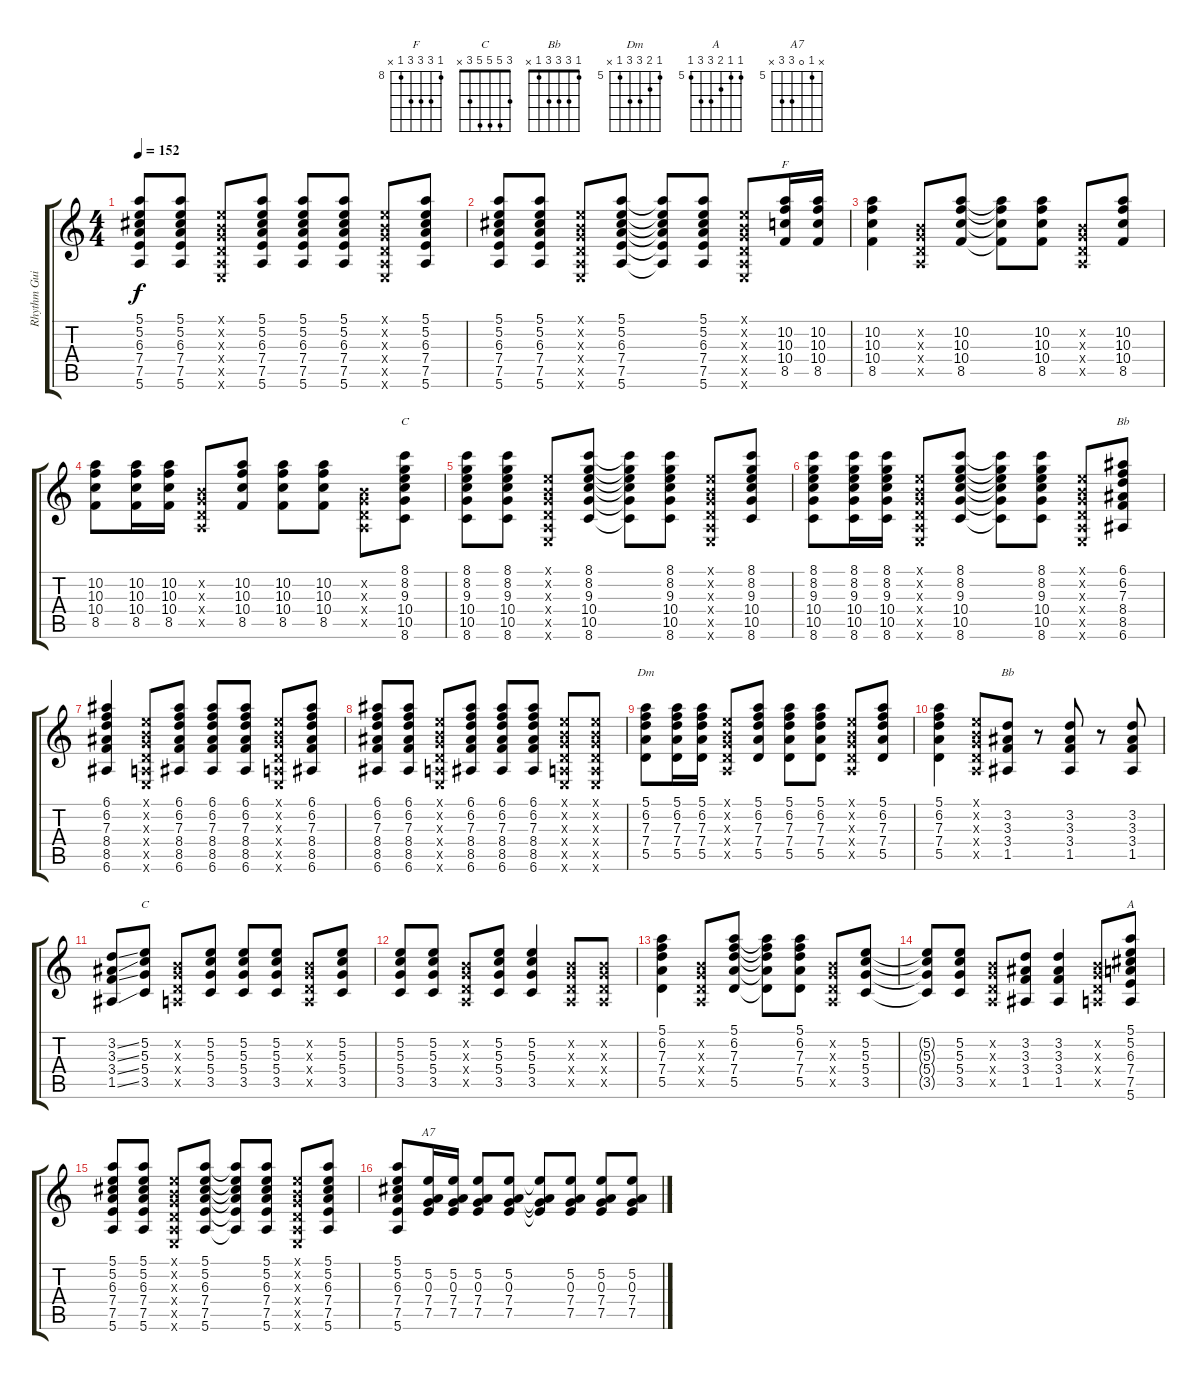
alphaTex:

\track ("Rhythm Guitar" "Rhythm Gui") {instrument electricguitarjazz}
\staff {score tabs}
\tuning (E4 B3 G3 D3 A2 E2) {hide}
\chord ("F" 8 10 10 10 8 x) {firstfret 8}
\chord ("C" 8 8 9 10 10 8) {firstfret 8}
\chord ("Bb" 6 6 7 8 8 6) {firstfret 6}
\chord ("Dm" 5 6 7 7 5 x) {firstfret 5}
\chord ("Bb" 1 3 3 3 1 x)
\chord ("C" 3 5 5 5 3 x)
\chord ("A" 5 5 6 7 7 5) {firstfret 5}
\chord ("A7" x 5 0 7 7 x) {firstfret 5}
\ts (4 4)
\tempo 152
\clef g2
\ks c
(5.1 5.2 6.3 7.4 7.5 5.6).8{dy f} (5.1 5.2 6.3 7.4 7.5 5.6).8 (0.1{x} 0.2{x} 0.3{x} 0.4{x} 0.5{x} 0.6{x}).8 (5.1 5.2 6.3 7.4 7.5 5.6).8 (5.1 5.2 6.3 7.4 7.5 5.6).8 (5.1 5.2 6.3 7.4 7.5 5.6).8 (0.1{x} 0.2{x} 0.3{x} 0.4{x} 0.5{x} 0.6{x}).8 (5.1 5.2 6.3 7.4 7.5 5.6).8 |
(5.1 5.2 6.3 7.4 7.5 5.6).8 (5.1 5.2 6.3 7.4 7.5 5.6).8 (0.1{x} 0.2{x} 0.3{x} 0.4{x} 0.5{x} 0.6{x}).8 (5.1 5.2 6.3 7.4 7.5 5.6).8 (5.1{t} 5.2{t} 6.3{t} 7.4{t} 7.5{t} 5.6{t}).8 (5.1 5.2 6.3 7.4 7.5 5.6).8 (0.1{x} 0.2{x} 0.3{x} 0.4{x} 0.5{x} 0.6{x}).8 (10.2 10.3 10.4 8.5).16{ch "F"} (10.2 10.3 10.4 8.5).16 |
(10.2 10.3 10.4 8.5).4 (0.2{x} 0.3{x} 0.4{x} 0.5{x}).8 (10.2 10.3 10.4 8.5).8 (10.2{t} 10.3{t} 10.4{t} 8.5{t}).8 (10.2 10.3 10.4 8.5).8 (0.2{x} 0.3{x} 0.4{x} 0.5{x}).8 (10.2 10.3 10.4 8.5).8 |
(10.2 10.3 10.4 8.5).8 (10.2 10.3 10.4 8.5).16 (10.2 10.3 10.4 8.5).16 (0.2{x} 0.3{x} 0.4{x} 0.5{x}).8 (10.2 10.3 10.4 8.5).8 (10.2 10.3 10.4 8.5).8 (10.2 10.3 10.4 8.5).8 (0.2{x} 0.3{x} 0.4{x} 0.5{x}).8 (8.1 8.2 9.3 10.4 10.5 8.6).8{ch "C"} |
(8.1 8.2 9.3 10.4 10.5 8.6).8 (8.1 8.2 9.3 10.4 10.5 8.6).8 (0.1{x} 0.2{x} 0.3{x} 0.4{x} 0.5{x} 0.6{x}).8 (8.1 8.2 9.3 10.4 10.5 8.6).8 (8.1{t} 8.2{t} 9.3{t} 10.4{t} 10.5{t} 8.6{t}).8 (8.1 8.2 9.3 10.4 10.5 8.6).8 (0.1{x} 0.2{x} 0.3{x} 0.4{x} 0.5{x} 0.6{x}).8 (8.1 8.2 9.3 10.4 10.5 8.6).8 |
(8.1 8.2 9.3 10.4 10.5 8.6).8 (8.1 8.2 9.3 10.4 10.5 8.6).16 (8.1 8.2 9.3 10.4 10.5 8.6).16 (0.1{x} 0.2{x} 0.3{x} 0.4{x} 0.5{x} 0.6{x}).8 (8.1 8.2 9.3 10.4 10.5 8.6).8 (8.1{t} 8.2{t} 9.3{t} 10.4{t} 10.5{t} 8.6{t}).8 (8.1 8.2 9.3 10.4 10.5 8.6).8 (0.1{x} 0.2{x} 0.3{x} 0.4{x} 0.5{x} 0.6{x}).8 (6.1 6.2 7.3 8.4 8.5 6.6).8{ch "Bb"} |
(6.1 6.2 7.3 8.4 8.5 6.6).4 (0.1{x} 0.2{x} 0.3{x} 0.4{x} 0.5{x} 0.6{x}).8 (6.1 6.2 7.3 8.4 8.5 6.6).8 (6.1 6.2 7.3 8.4 8.5 6.6).8 (6.1 6.2 7.3 8.4 8.5 6.6).8 (0.1{x} 0.2{x} 0.3{x} 0.4{x} 0.5{x} 0.6{x}).8 (6.1 6.2 7.3 8.4 8.5 6.6).8 |
(6.1 6.2 7.3 8.4 8.5 6.6).8 (6.1 6.2 7.3 8.4 8.5 6.6).8 (0.1{x} 0.2{x} 0.3{x} 0.4{x} 0.5{x} 0.6{x}).8 (6.1 6.2 7.3 8.4 8.5 6.6).8 (6.1 6.2 7.3 8.4 8.5 6.6).8 (6.1 6.2 7.3 8.4 8.5 6.6).8 (0.1{x} 0.2{x} 0.3{x} 0.4{x} 0.5{x} 0.6{x}).8 (0.1{x} 0.2{x} 0.3{x} 0.4{x} 0.5{x} 0.6{x}).8 |
(5.1 6.2 7.3 7.4 5.5).8{ch "Dm"} (5.1 6.2 7.3 7.4 5.5).16 (5.1 6.2 7.3 7.4 5.5).16 (0.1{x} 0.2{x} 0.3{x} 0.4{x} 0.5{x}).8 (5.1 6.2 7.3 7.4 5.5).8 (5.1 6.2 7.3 7.4 5.5).8 (5.1 6.2 7.3 7.4 5.5).8 (0.1{x} 0.2{x} 0.3{x} 0.4{x} 0.5{x}).8 (5.1 6.2 7.3 7.4 5.5).8 |
(5.1 6.2 7.3 7.4 5.5).4 (0.1{x} 0.2{x} 0.3{x} 0.4{x} 0.5{x}).8 (3.2 3.3 3.4 1.5).8{ch "Bb"} r.8 (3.2 3.3 3.4 1.5).8 r.8 (3.2 3.3 3.4 1.5).8 |
(3.2{ss} 3.3{ss} 3.4{ss} 1.5{ss}).8 (5.2 5.3 5.4 3.5).8{ch "C"} (0.2{x} 0.3{x} 0.4{x} 0.5{x}).8 (5.2 5.3 5.4 3.5).8 (5.2 5.3 5.4 3.5).8 (5.2 5.3 5.4 3.5).8 (0.2{x} 0.3{x} 0.4{x} 0.5{x}).8 (5.2 5.3 5.4 3.5).8 |
(5.2 5.3 5.4 3.5).8 (5.2 5.3 5.4 3.5).8 (0.2{x} 0.3{x} 0.4{x} 0.5{x}).8 (5.2 5.3 5.4 3.5).8 (5.2 5.3 5.4 3.5).4 (0.2{x} 0.3{x} 0.4{x} 0.5{x}).8 (0.2{x} 0.3{x} 0.4{x} 0.5{x}).8 |
(5.1 6.2 7.3 7.4 5.5).4 (0.2{x} 0.3{x} 0.4{x} 0.5{x}).8 (5.1 6.2 7.3 7.4 5.5).8 (5.1{t} 6.2{t} 7.3{t} 7.4{t} 5.5{t}).8 (5.1 6.2 7.3 7.4 5.5).8 (0.2{x} 0.3{x} 0.4{x} 0.5{x}).8 (5.2 5.3 5.4 3.5).8 |
(5.2{t} 5.3{t} 5.4{t} 3.5{t}).8 (5.2 5.3 5.4 3.5).8 (0.2{x} 0.3{x} 0.4{x} 0.5{x}).8 (3.2 3.3 3.4 1.5).8 (3.2 3.3 3.4 1.5).4 (0.2{x} 0.3{x} 0.4{x} 0.5{x}).8 (5.1 5.2 6.3 7.4 7.5 5.6).8{ch "A"} |
(5.1 5.2 6.3 7.4 7.5 5.6).8 (5.1 5.2 6.3 7.4 7.5 5.6).8 (0.1{x} 0.2{x} 0.3{x} 0.4{x} 0.5{x} 0.6{x}).8 (5.1 5.2 6.3 7.4 7.5 5.6).8 (5.1{t} 5.2{t} 6.3{t} 7.4{t} 7.5{t} 5.6{t}).8 (5.1 5.2 6.3 7.4 7.5 5.6).8 (0.1{x} 0.2{x} 0.3{x} 0.4{x} 0.5{x} 0.6{x}).8 (5.1 5.2 6.3 7.4 7.5 5.6).8 |
(5.1 5.2 6.3 7.4 7.5 5.6).8 (5.2 0.3 7.4 7.5).16{ch "A7"} (5.2 0.3 7.4 7.5).16 (5.2 0.3 7.4 7.5).8 (5.2 0.3 7.4 7.5).8 (5.2{t} 0.3{t} 7.4{t} 7.5{t}).8 (5.2 0.3 7.4 7.5).8 (5.2 0.3 7.4 7.5).8 (5.2 0.3 7.4 7.5).8
